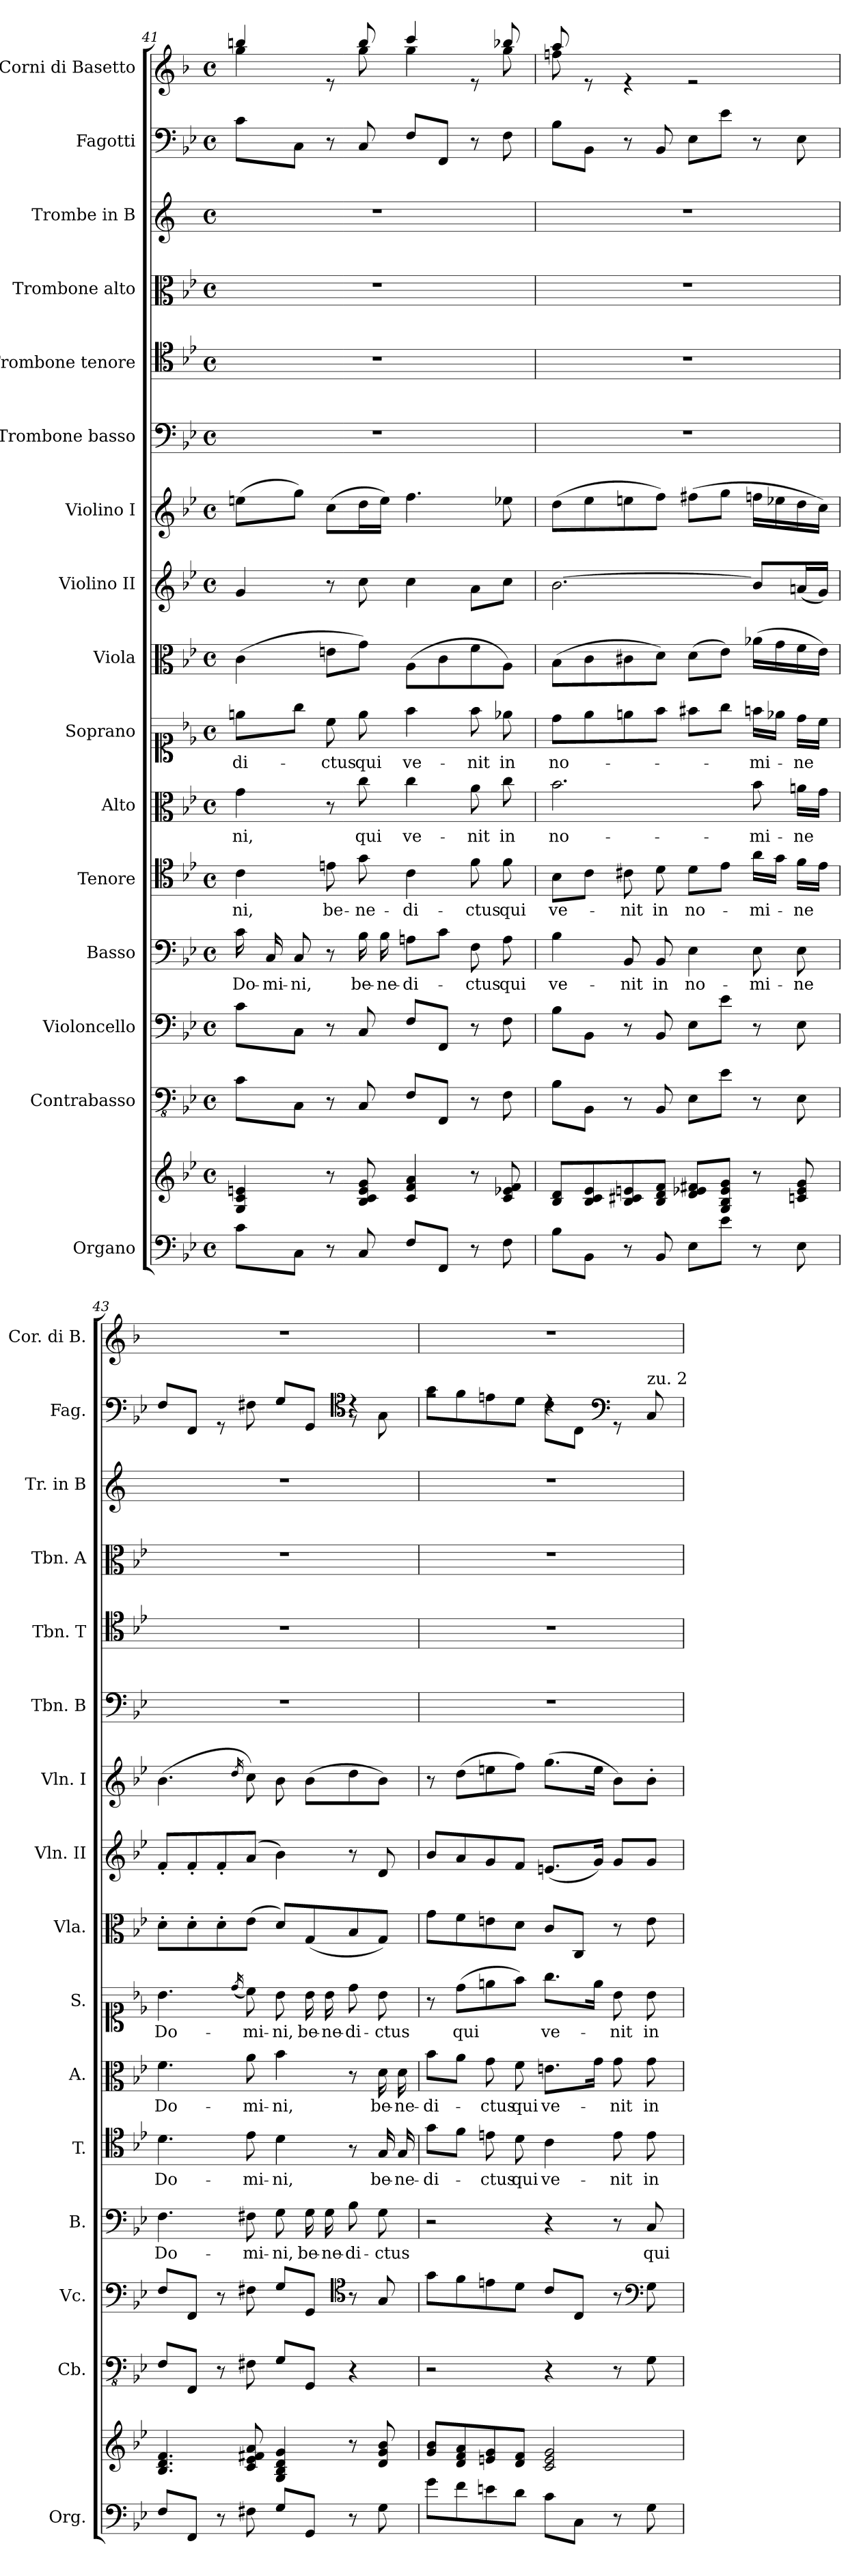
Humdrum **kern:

**kern	**kern	**kern	**kern	**kern	**text	**kern	**text	**kern	**text	**kern	**text	**kern	**kern	**kern	**kern	**kern	**kern	**kern	**kern	**kern
*part16	*part16	*part15	*part14	*part13	*part13	*part12	*part12	*part11	*part11	*part10	*part10	*part9	*part8	*part7	*part6	*part5	*part4	*part3	*part2	*part1
*staff17	*staff16	*staff15	*staff14	*staff13	*staff13	*staff12	*staff12	*staff11	*staff11	*staff10	*staff10	*staff9	*staff8	*staff7	*staff6	*staff5	*staff4	*staff3	*staff2	*staff1
*I"Organo	*	*I"Contrabasso	*I"Violoncello	*I"Basso	*	*I"Tenore	*	*I"Alto	*	*I"Soprano	*	*I"Viola	*I"Violino II	*I"Violino I	*I"Trombone basso	*I"Trombone tenore	*I"Trombone alto	*I"Trombe in B	*I"Fagotti	*I"Corni di Basetto
*I'Org.	*	*I'Cb.	*I'Vc.	*I'B.	*	*I'T.	*	*I'A.	*	*I'S.	*	*I'Vla.	*I'Vln. II	*I'Vln. I	*I'Tbn. B	*I'Tbn. T	*I'Tbn. A	*I'Tr. in B	*I'Fag.	*I'Cor. di B.
*clefF4	*clefG2	*clefFv4	*clefF4	*clefF4	*	*clefC4	*	*clefC3	*	*clefC1	*	*clefC3	*clefG2	*clefG2	*clefF4	*clefC4	*clefC3	*clefG2	*clefF4	*clefG2
*	*	*	*	*	*	*	*	*	*	*	*	*	*	*	*	*	*	*ITrd1c2	*	*ITrd4c7
*k[b-e-]	*k[b-e-]	*k[b-e-]	*k[b-e-]	*k[b-e-]	*	*k[b-e-]	*	*k[b-e-]	*	*k[b-e-]	*	*k[b-e-]	*k[b-e-]	*k[b-e-]	*k[b-e-]	*k[b-e-]	*k[b-e-]	*k[b-e-]	*k[b-e-]	*k[b-e-]
*M4/4	*M4/4	*M4/4	*M4/4	*M4/4	*	*M4/4	*	*M4/4	*	*M4/4	*	*M4/4	*M4/4	*M4/4	*M4/4	*M4/4	*M4/4	*M4/4	*M4/4	*M4/4
*met(c)	*met(c)	*met(c)	*met(c)	*met(c)	*	*met(c)	*	*met(c)	*	*met(c)	*	*met(c)	*met(c)	*met(c)	*met(c)	*met(c)	*met(c)	*met(c)	*met(c)	*met(c)
=41	=41	=41	=41	=41	=41	=41	=41	=41	=41	=41	=41	=41	=41	=41	=41	=41	=41	=41	=41	=41
!	!	!	!	!	!LO:LY:b	!	!LO:LY:b	!	!LO:LY:b	!	!LO:LY:b	!	!	!	!	!	!	!	!	!
*	*	*	*	*	*	*	*	*	*	*	*	*	*	*	*	*	*	*	*	*^
8c\L	4G/ 4c/ 4en/	8C\L	8c\L	16c\	Do-	4c\	-ni,	4g\	-ni,	8een\L	-di-	(>4c\	4g/	(>8een\L	1r	1r	1r	1r	8c\L	4een/	4cc\
!	!	!	!	!	!LO:LY:b	!	!	!	!	!	!	!	!	!	!	!	!	!	!	!	!
.	.	.	.	16C/	-mi-	.	.	.	.	.	.	.	.	.	.	.	.	.	.	.	.
!	!	!	!	!	!LO:LY:b	!	!	!	!	!	!	!	!	!	!	!	!	!	!	!	!
8C\J	.	8CC\J	8C\J	8C/	-ni,	.	.	.	.	8gg\J	.	.	.	8gg\J)	.	.	.	.	8C\J	.	.
!	!	!	!	!	!	!	!LO:LY:b	!	!	!	!LO:LY:b	!	!	!	!	!	!	!	!	!	!
8r	8r	8r	8r	8r	.	8en\	-be-	8r	.	8cc\	-ctus	8en\L	8r	(>8cc\L	.	.	.	.	8r	8re	8ryy
!	!	!	!	!	!LO:LY:b	!	!LO:LY:b	!	!LO:LY:b	!	!LO:LY:b	!	!	!	!	!	!	!	!	!	!
8C/	8B-/ 8c/ 8e/ 8g/	8CC/	8C/	16B-\	be-	8g\	-ne-	8cc\	qui	8ee\	qui	8g\J)	8cc\	16dd\L	.	.	.	.	8C/	8ee/	8cc\
!	!	!	!	!	!LO:LY:b	!	!	!	!	!	!	!	!	!	!	!	!	!	!	!	!
.	.	.	.	16B-\	-ne-	.	.	.	.	.	.	.	.	16ee\JJ)	.	.	.	.	.	.	.
!	!	!	!	!	!LO:LY:b	!	!LO:LY:b	!	!LO:LY:b	!	!LO:LY:b	!	!	!	!	!	!	!	!	!	!
8F/L	4c/ 4f/ 4a/	8FF/L	8F/L	8An\L	-di-	4c\	-di-	4cc\	ve-	4ff\	ve-	(>8A\L	4cc\	4.ff\	.	.	.	.	8F/L	4ff/	4cc\
8FF/J	.	8FFF/J	8FF/J	8c\J	.	.	.	.	.	.	.	8c\	.	.	.	.	.	.	8FF/J	.	.
!	!	!	!	!	!LO:LY:b	!	!LO:LY:b	!	!LO:LY:b	!	!LO:LY:b	!	!	!	!	!	!	!	!	!	!
8r	8r	8r	8r	8F\	-ctus	8f\	-ctus	8a\	-nit	8ff\	-nit	8f\	8a\L	.	.	.	.	.	8r	8re	8ryy
!	!	!	!	!	!LO:LY:b	!	!LO:LY:b	!	!LO:LY:b	!	!LO:LY:b	!	!	!	!	!	!	!	!	!	!
8F\	8c/ 8e-X/ 8f/	8FF\	8F\	8A\	qui	8f\	qui	8cc\	in	8ee-X\	in	8A\J)	8cc\J	8ee-X\	.	.	.	.	8F\	8ee-X/	8cc\
=42	=42	=42	=42	=42	=42	=42	=42	=42	=42	=42	=42	=42	=42	=42	=42	=42	=42	=42	=42	=42	=42
!	!	!	!	!	!LO:LY:b	!	!LO:LY:b	!	!LO:LY:b	!	!LO:LY:b	!	!	!	!	!	!	!	!	!	!
8B-\L	8B-/ 8d/L	8BB-\L	8B-\L	4B-\	ve-	8B-\L	ve-	2.b-\	no-	8dd\L	no-	(>8B-\L	[2.b-\	(>8dd\L	1r	1r	1r	1r	8B-\L	8dd/	8b-X\
8BB-\J	8B-/ 8c/ 8e-/	8BBB-\J	8BB-\J	.	.	8c\J	.	.	.	8ee-\	.	8c\	.	8ee-\	.	.	.	.	8BB-\J	8re	2..ryy
!	!	!	!	!	!LO:LY:b	!	!LO:LY:b	!	!	!	!	!	!	!	!	!	!	!	!	!	!
8r	8B-/ 8c#X/ 8en/	8r	8r	8BB-/	-nit	8c#X\	-nit	.	.	8een\	.	8c#X\	.	8een\	.	.	.	.	8r	4re	.
!	!	!	!	!	!LO:LY:b	!	!LO:LY:b	!	!	!	!	!	!	!	!	!	!	!	!	!	!
8BB-/	8B-/ 8d/ 8f/J	8BBB-/	8BB-/	8BB-/	in	8d\	in	.	.	8ff\J	.	8d\J)	.	8ff\J)	.	.	.	.	8BB-/	.	.
!	!	!	!	!	!LO:LY:b	!	!LO:LY:b	!	!	!	!	!	!	!	!	!	!	!	!	!	!
8E-\L	8d/ 8e-X/ 8f#X/L	8EE-\L	8E-\L	4E-\	no-	8d\L	no-	.	.	8ff#X\L	.	(>8d\L	.	(>8ff#X\L	.	.	.	.	8E-\L	2re	.
8e-\J	8G/ 8B-/ 8e-/ 8g/J	8E-\J	8e-\J	.	.	8e-\J	.	.	.	8gg\J	.	8e-\J)	.	8gg\J	.	.	.	.	8e-\J	.	.
!	!	!	!	!	!LO:LY:b	!	!LO:LY:b	!	!LO:LY:b	!	!LO:LY:b	!	!	!	!	!	!	!	!	!	!
8r	8r	8r	8r	8E-\	-mi-	16a\LL	-mi-	8b-\	-mi-	16ffn\LL	-mi-	(>16a-X\LL	8b-/L]	16ffn\LL	.	.	.	.	8r	.	.
.	.	.	.	.	.	16g\JJ	.	.	.	16ee-X\JJ	.	16g\	.	16ee-X\	.	.	.	.	.	.	.
!	!	!	!	!	!LO:LY:b	!	!LO:LY:b	!	!LO:LY:b	!	!LO:LY:b	!	!	!	!	!	!	!	!	!	!
8E-\	8cn/ 8e-/ 8g/	8EE-\	8E-\	8E-\	-ne	16f\LL	-ne	16an\LL	-ne	16dd\LL	-ne	16f\	(<16an/L	16dd\	.	.	.	.	8E-\	.	.
.	.	.	.	.	.	16e-\JJ	.	16g\JJ	.	16cc\JJ	.	16e-\JJ)	16g/JJ)	16cc\JJ)	.	.	.	.	.	.	.
*	*	*	*	*	*	*	*	*	*	*	*	*	*	*	*	*	*	*	*	*v	*v
=43	=43	=43	=43	=43	=43	=43	=43	=43	=43	=43	=43	=43	=43	=43	=43	=43	=43	=43	=43	=43
!	!	!	!	!	!LO:LY:b	!	!LO:LY:b	!	!LO:LY:b	!	!LO:LY:b	!	!	!	!	!	!	!	!	!
*	*	*	*	*	*	*	*	*	*	*	*	*	*	*	*	*	*	*	*^	*
8F/L	4.B-/ 4.d/ 4.f/	8FF/L	8F/L	4.F\	Do-	4.d\	Do-	4.f\	Do-	4.b-\	Do-	8d'\L	8f'/L	(>4.b-\	1r	1r	1r	1r	8F/L	2.ryy	1r
8FF/J	.	8FFF/J	8FF/J	.	.	.	.	.	.	.	.	8d'\	8f'/	.	.	.	.	.	8FF/J	.	.
8r	.	8r	8r	.	.	.	.	.	.	.	.	8d'\	8f'/	.	.	.	.	.	8rGG	.	.
.	.	.	.	.	.	.	.	.	.	(<16qdd/	.	.	.	16qdd/	.	.	.	.	.	.	.
!	!	!	!	!	!LO:LY:b	!	!LO:LY:b	!	!LO:LY:b	!	!LO:LY:b	!	!	!	!	!	!	!	!	!	!
8F#X\	8c/ 8e-/ 8f#X/ 8a/	8FF#X\	8F#X\	8F#X\	-mi-	8e-\	-mi-	8a\	-mi-	8cc\)	mi-	(>8e-\J	(>8a/J	8cc\)	.	.	.	.	8F#X\	.	.
!	!	!	!	!	!LO:LY:b	!	!LO:LY:b	!	!LO:LY:b	!	!LO:LY:b	!	!	!	!	!	!	!	!	!	!
8G/L	4G/ 4B-/ 4d/ 4g/	8GG/L	8G/L	8G\	-ni,	4d\	-ni,	4b-\	-ni,	8b-\	-ni,	8d/L)	4b-\)	8b-\	.	.	.	.	8G/L	.	.
!	!	!	!	!	!LO:LY:b	!	!	!	!	!	!LO:LY:b	!	!	!	!	!	!	!	!	!	!
8GG/J	.	8GGG/J	8GG/J	16G\	be-	.	.	.	.	16b-\	be-	(<8G/	.	(>8b-\L	.	.	.	.	8GG/J	.	.
!	!	!	!	!	!LO:LY:b	!	!	!	!	!	!LO:LY:b	!	!	!	!	!	!	!	!	!	!
.	.	.	.	16G\	-ne-	.	.	.	.	16b-\	-ne-	.	.	.	.	.	.	.	.	.	.
*	*	*	*clefC4	*	*	*	*	*	*	*	*	*	*	*	*	*	*	*	*clefC4	*	*
!	!	!	!	!	!LO:LY:b	!	!	!	!	!	!LO:LY:b	!	!	!	!	!	!	!	!	!	!
8r	8r	4r	8r	8B-\	-di-	8r	.	8r	.	8dd\	-di-	8B-/	8r	8dd\	.	.	.	.	4rc	8r	.
!	!	!	!	!	!LO:LY:b	!	!LO:LY:b	!	!LO:LY:b	!	!LO:LY:b	!	!	!	!	!	!	!	!	!	!
8G\	8d/ 8g/ 8b-/	.	8G/	8G\	ctus	16G/	be-	16d\	be-	8b-\	ctus	8G/J)	8d/	8b-\J)	.	.	.	.	.	8G\	.
!	!	!	!	!	!	!	!LO:LY:b	!	!LO:LY:b	!	!	!	!	!	!	!	!	!	!	!	!
.	.	.	.	.	.	16G/	-ne-	16d\	-ne-	.	.	.	.	.	.	.	.	.	.	.	.
!!LO:PB:g=z
=44	=44	=44	=44	=44	=44	=44	=44	=44	=44	=44	=44	=44	=44	=44	=44	=44	=44	=44	=44	=44	=44
!	!	!	!	!	!	!	!LO:LY:b	!	!LO:LY:b	!	!	!	!	!	!	!	!	!	!	!	!
8g\L	8g/ 8b-/L	2r	8g\L	2r	.	8g\L	-di-	8b-\L	-di-	8r	.	8g\L	8b-/L	8r	1r	1r	1r	1r	2re	8g\L	1r
!	!	!	!	!	!	!	!	!	!	!	!LO:LY:b	!	!	!	!	!	!	!	!	!	!
8f\	8d/ 8f/ 8a/	.	8f\	.	.	8f\J	.	8a\J	.	(>8dd\L	qui	8f\	8a/	(>8dd\L	.	.	.	.	.	8f\	.
!	!	!	!	!	!	!	!LO:LY:b	!	!LO:LY:b	!	!	!	!	!	!	!	!	!	!	!	!
8en\	8en/ 8g/	.	8en\	.	.	8en\	-ctus	8g\	ctus	8een\	.	8en\	8g/	8een\	.	.	.	.	.	8en\	.
!	!	!	!	!	!	!	!LO:LY:b	!	!LO:LY:b	!	!	!	!	!	!	!	!	!	!	!	!
8d\J	8d/ 8f/J	.	8d\J	.	.	8d\	qui	8f\	qui	8ff\J)	.	8d\J	8f/J	8ff\J)	.	.	.	.	.	8d\J	.
!	!	!	!	!	!	!	!LO:LY:b	!	!LO:LY:b	!	!LO:LY:b	!	!	!	!	!	!	!	!	!	!
8c\L	2c/ 2e/ 2g/	4r	8c/L	4r	.	4c\	ve-	8.en\L	ve-	8.gg\L	ve-	8c/L	(<8.en/L	(>8.gg\L	.	.	.	.	4rc	8c\L	.
8C\J	.	.	8C/J	.	.	.	.	.	.	.	.	8C/J	.	.	.	.	.	.	.	8C\J	.
.	.	.	.	.	.	.	.	16g\Jk	.	16ee\Jk	.	.	16g/Jk)	16ee\Jk	.	.	.	.	.	.	.
*	*	*	*	*	*	*	*	*	*	*	*	*	*	*	*	*	*	*	*clefF4	*	*
!	!	!	!	!	!	!	!LO:LY:b	!	!LO:LY:b	!	!LO:LY:b	!	!	!	!	!	!	!	!	!	!
8r	.	8r	8r	8r	.	8e\	-nit	8g\	-nit	8b-\	-nit	8r	8g/L	8b-\L)	.	.	.	.	8rGG	4ryy	.
*	*	*	*clefF4	*	*	*	*	*	*	*	*	*	*	*	*	*	*	*	*	*	*
!	!	!	!	!	!	!	!	!	!	!	!	!	!	!	!	!	!	!	!LO:TX:a:t=zu. 2	!	!
!	!	!	!	!	!LO:LY:b	!	!LO:LY:b	!	!LO:LY:b	!	!LO:LY:b	!	!	!	!	!	!	!	!	!	!
8G\	.	8GG\	8G\	8C/	qui	8e\	in	8g\	in	8b-\	in	8e\	8g/J	8b-'\J	.	.	.	.	8C/	.	.
*	*	*	*	*	*	*	*	*	*	*	*	*	*	*	*	*	*	*	*v	*v	*
=	=	=	=	=	=	=	=	=	=	=	=	=	=	=	=	=	=	=	=	=
*-	*-	*-	*-	*-	*-	*-	*-	*-	*-	*-	*-	*-	*-	*-	*-	*-	*-	*-	*-	*-
